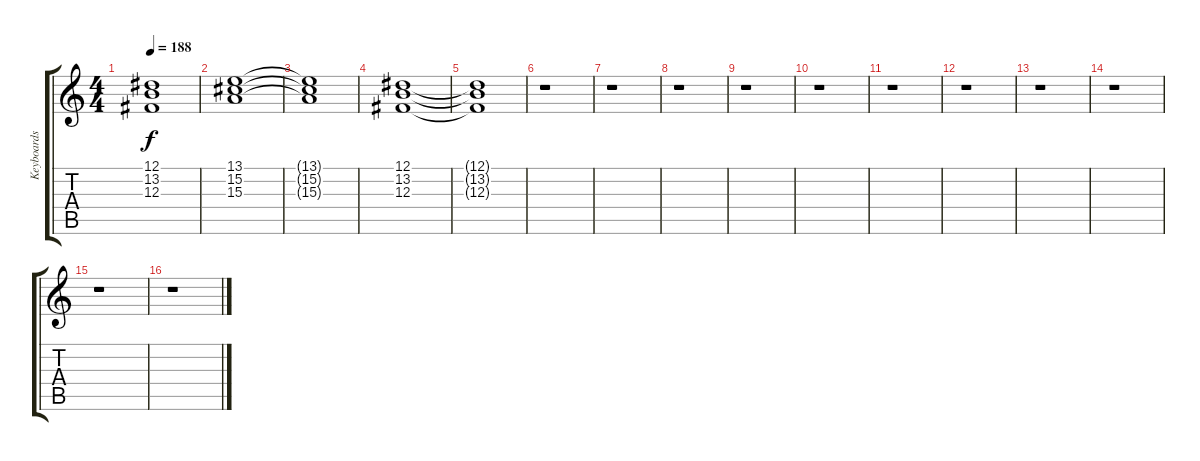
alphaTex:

\track ("Keyboards" "Keyboards") {instrument harpsichord}
\staff {score tabs}
\tuning (Eb4 Bb3 Gb3 Db3 Ab2 Eb2) {hide}
\ts (4 4)
\tempo 188
\clef g2
\ks c
(12.1{t} 13.2{t} 12.3{t}).1{dy f} |
(13.1 15.2 15.3).1 |
(13.1{t} 15.2{t} 15.3{t}).1 |
(12.1 13.2 12.3).1 |
(12.1{t} 13.2{t} 12.3{t}).1 |
r.1 |
r.1 |
r.1 |
r.1 |
r.1 |
r.1 |
r.1 |
r.1 |
r.1 |
r.1 |
r.1
